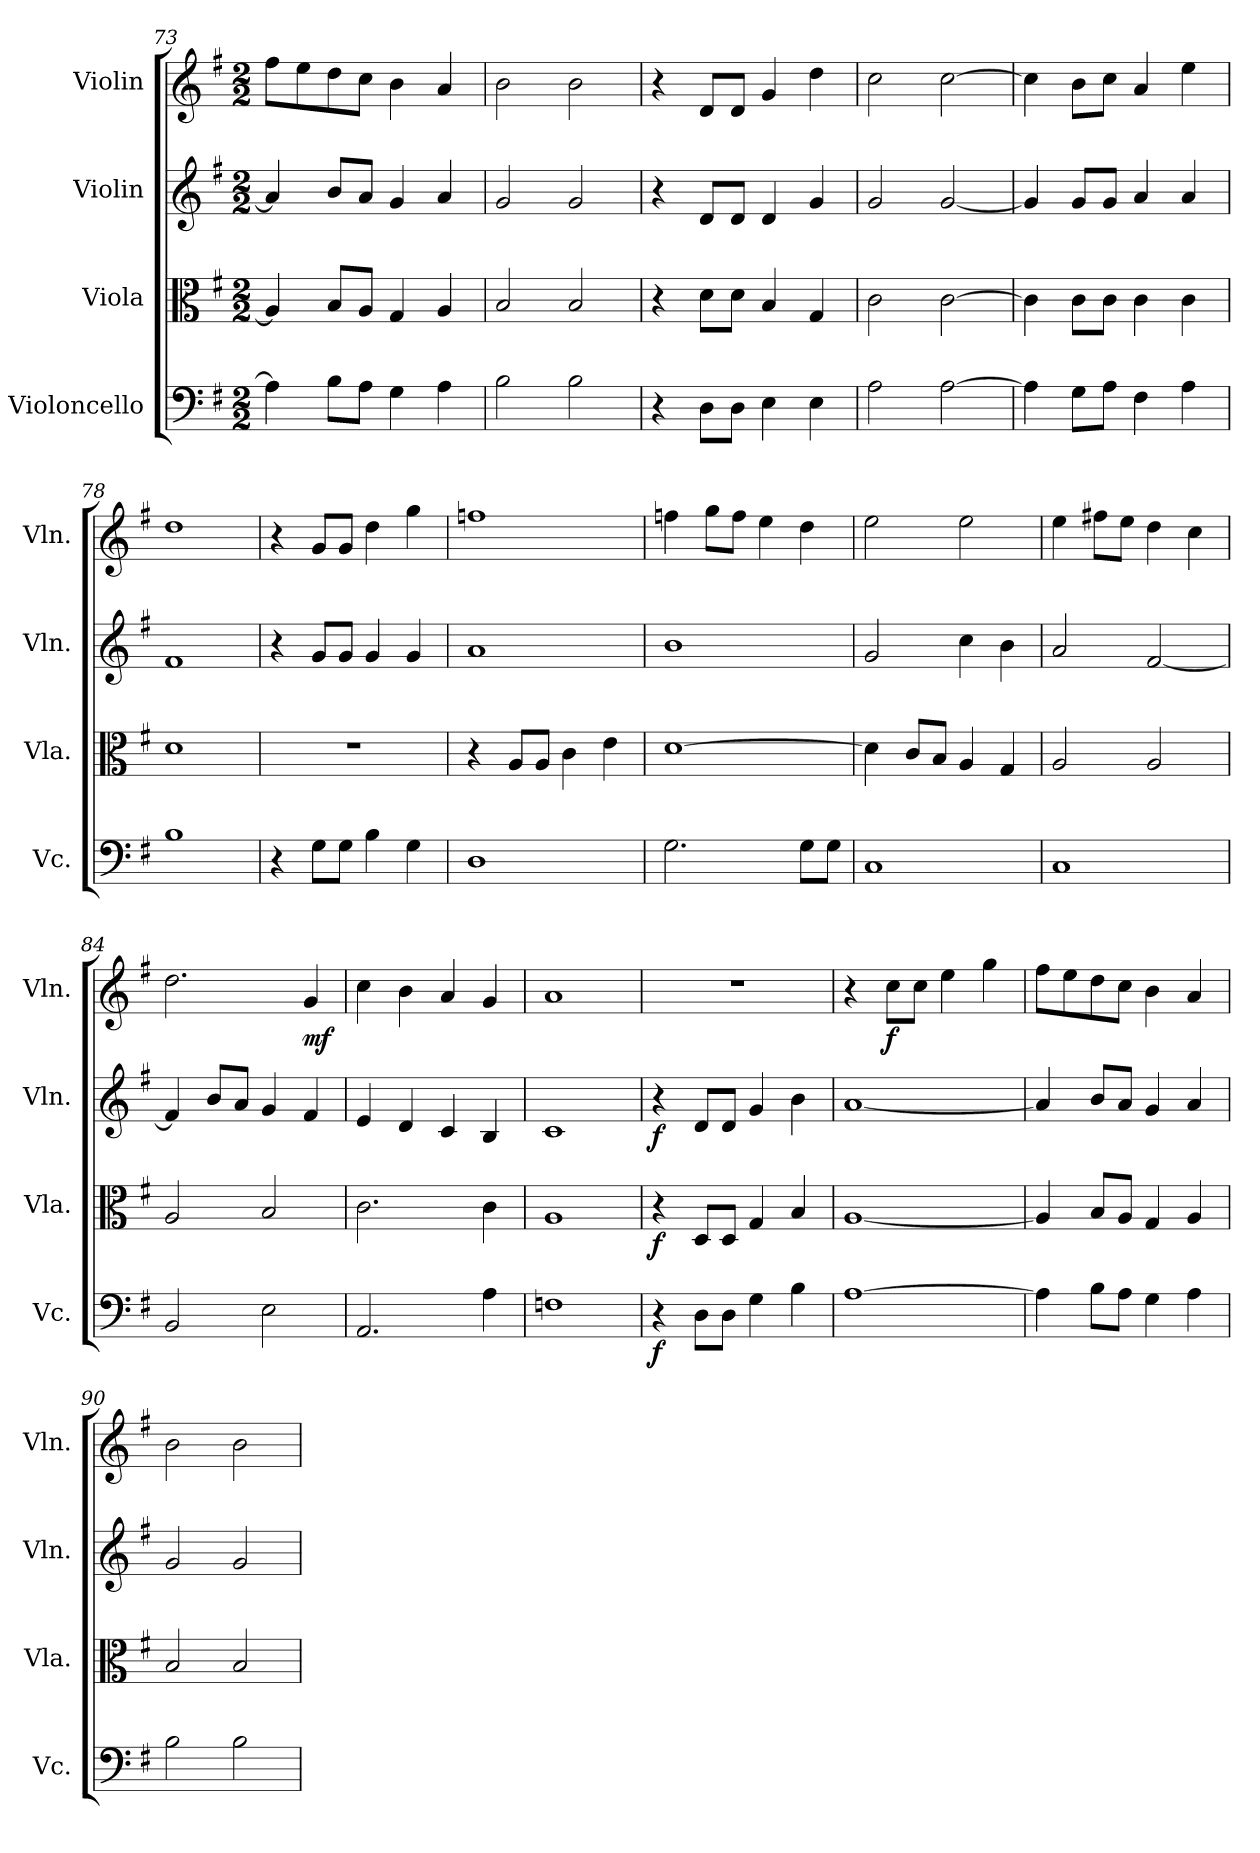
**kern	**dynam	**kern	**dynam	**kern	**dynam	**kern	**dynam
*part4	*part4	*part3	*part3	*part2	*part2	*part1	*part1
*staff4	*staff4	*staff3	*staff3	*staff2	*staff2	*staff1	*staff1
*I"Violoncello	*	*I"Viola	*	*I"Violin	*	*I"Violin	*
*I'Vc.	*	*I'Vla.	*	*I'Vln.	*	*I'Vln.	*
*clefF4	*	*clefC3	*	*clefG2	*	*clefG2	*
*k[f#]	*	*k[f#]	*	*k[f#]	*	*k[f#]	*
*M2/2	*	*M2/2	*	*M2/2	*	*M2/2	*
=73	=73	=73	=73	=73	=73	=73	=73
4A\]	.	4A/]	.	4a/]	.	8ff#\L	.
.	.	.	.	.	.	8ee\	.
8B\L	.	8B/L	.	8b/L	.	8dd\	.
8A\J	.	8A/J	.	8a/J	.	8cc\J	.
4G\	.	4G/	.	4g/	.	4b\	.
4A\	.	4A/	.	4a/	.	4a/	.
=74	=74	=74	=74	=74	=74	=74	=74
2B\	.	2B/	.	2g/	.	2b\	.
2B\	.	2B/	.	2g/	.	2b\	.
=75	=75	=75	=75	=75	=75	=75	=75
4r	.	4r	.	4r	.	4r	.
8D\L	.	8d\L	.	8d/L	.	8d/L	.
8D\J	.	8d\J	.	8d/J	.	8d/J	.
4E\	.	4B/	.	4d/	.	4g/	.
4E\	.	4G/	.	4g/	.	4dd\	.
=76	=76	=76	=76	=76	=76	=76	=76
2A\	.	2c\	.	2g/	.	2cc\	.
[2A\	.	[2c\	.	[2g/	.	[2cc\	.
=77	=77	=77	=77	=77	=77	=77	=77
4A\]	.	4c\]	.	4g/]	.	4cc\]	.
8G\L	.	8c\L	.	8g/L	.	8b\L	.
8A\J	.	8c\J	.	8g/J	.	8cc\J	.
4F#\	.	4c\	.	4a/	.	4a/	.
4A\	.	4c\	.	4a/	.	4ee\	.
=78	=78	=78	=78	=78	=78	=78	=78
1B	.	1d	.	1f#	.	1dd	.
=79	=79	=79	=79	=79	=79	=79	=79
4r	.	1r	.	4r	.	4r	.
8G\L	.	.	.	8g/L	.	8g/L	.
8G\J	.	.	.	8g/J	.	8g/J	.
4B\	.	.	.	4g/	.	4dd\	.
4G\	.	.	.	4g/	.	4gg\	.
=80	=80	=80	=80	=80	=80	=80	=80
1D	.	4r	.	1a	.	1ffn	.
.	.	8A/L	.	.	.	.	.
.	.	8A/J	.	.	.	.	.
.	.	4c\	.	.	.	.	.
.	.	4e\	.	.	.	.	.
!!LO:LB:g=z
=81	=81	=81	=81	=81	=81	=81	=81
2.G\	.	[1d	.	1b	.	4ffn\	.
.	.	.	.	.	.	8gg\L	.
.	.	.	.	.	.	8ff\J	.
.	.	.	.	.	.	4ee\	.
8G\L	.	.	.	.	.	4dd\	.
8G\J	.	.	.	.	.	.	.
=82	=82	=82	=82	=82	=82	=82	=82
1C	.	4d\]	.	2g/	.	2ee\	.
.	.	8c/L	.	.	.	.	.
.	.	8B/J	.	.	.	.	.
.	.	4A/	.	4cc\	.	2ee\	.
.	.	4G/	.	4b\	.	.	.
=83	=83	=83	=83	=83	=83	=83	=83
1C	.	2A/	.	2a/	.	4ee\	.
.	.	.	.	.	.	8ff#X\L	.
.	.	.	.	.	.	8ee\J	.
.	.	2A/	.	[2f#/	.	4dd\	.
.	.	.	.	.	.	4cc\	.
=84	=84	=84	=84	=84	=84	=84	=84
2BB/	.	2A/	.	4f#/]	.	2.dd\	.
.	.	.	.	8b/L	.	.	.
.	.	.	.	8a/J	.	.	.
2E\	.	2B/	.	4g/	.	.	.
!	!	!	!	!	!	!	!LO:DY:b
.	.	.	.	4f#/	.	4g/	mf
=85	=85	=85	=85	=85	=85	=85	=85
2.AA/	.	2.c\	.	4e/	.	4cc\	.
.	.	.	.	4d/	.	4b\	.
.	.	.	.	4c/	.	4a/	.
4A\	.	4c\	.	4B/	.	4g/	.
=86	=86	=86	=86	=86	=86	=86	=86
1Fn	.	1A	.	1c	.	1a	.
=87	=87	=87	=87	=87	=87	=87	=87
!	!LO:DY:b	!	!LO:DY:b	!	!LO:DY:b	!	!
4r	f	4r	f	4r	f	1r	.
8D\L	.	8D/L	.	8d/L	.	.	.
8D\J	.	8D/J	.	8d/J	.	.	.
4G\	.	4G/	.	4g/	.	.	.
4B\	.	4B/	.	4b\	.	.	.
!!LO:LB:g=z
=88	=88	=88	=88	=88	=88	=88	=88
[1A	.	[1A	.	[1a	.	4r	.
!	!	!	!	!	!	!	!LO:DY:b
.	.	.	.	.	.	8cc\L	f
.	.	.	.	.	.	8cc\J	.
.	.	.	.	.	.	4ee\	.
.	.	.	.	.	.	4gg\	.
=89	=89	=89	=89	=89	=89	=89	=89
4A\]	.	4A/]	.	4a/]	.	8ff#\L	.
.	.	.	.	.	.	8ee\	.
8B\L	.	8B/L	.	8b/L	.	8dd\	.
8A\J	.	8A/J	.	8a/J	.	8cc\J	.
4G\	.	4G/	.	4g/	.	4b\	.
4A\	.	4A/	.	4a/	.	4a/	.
=90	=90	=90	=90	=90	=90	=90	=90
2B\	.	2B/	.	2g/	.	2b\	.
2B\	.	2B/	.	2g/	.	2b\	.
=	=	=	=	=	=	=	=
*-	*-	*-	*-	*-	*-	*-	*-
